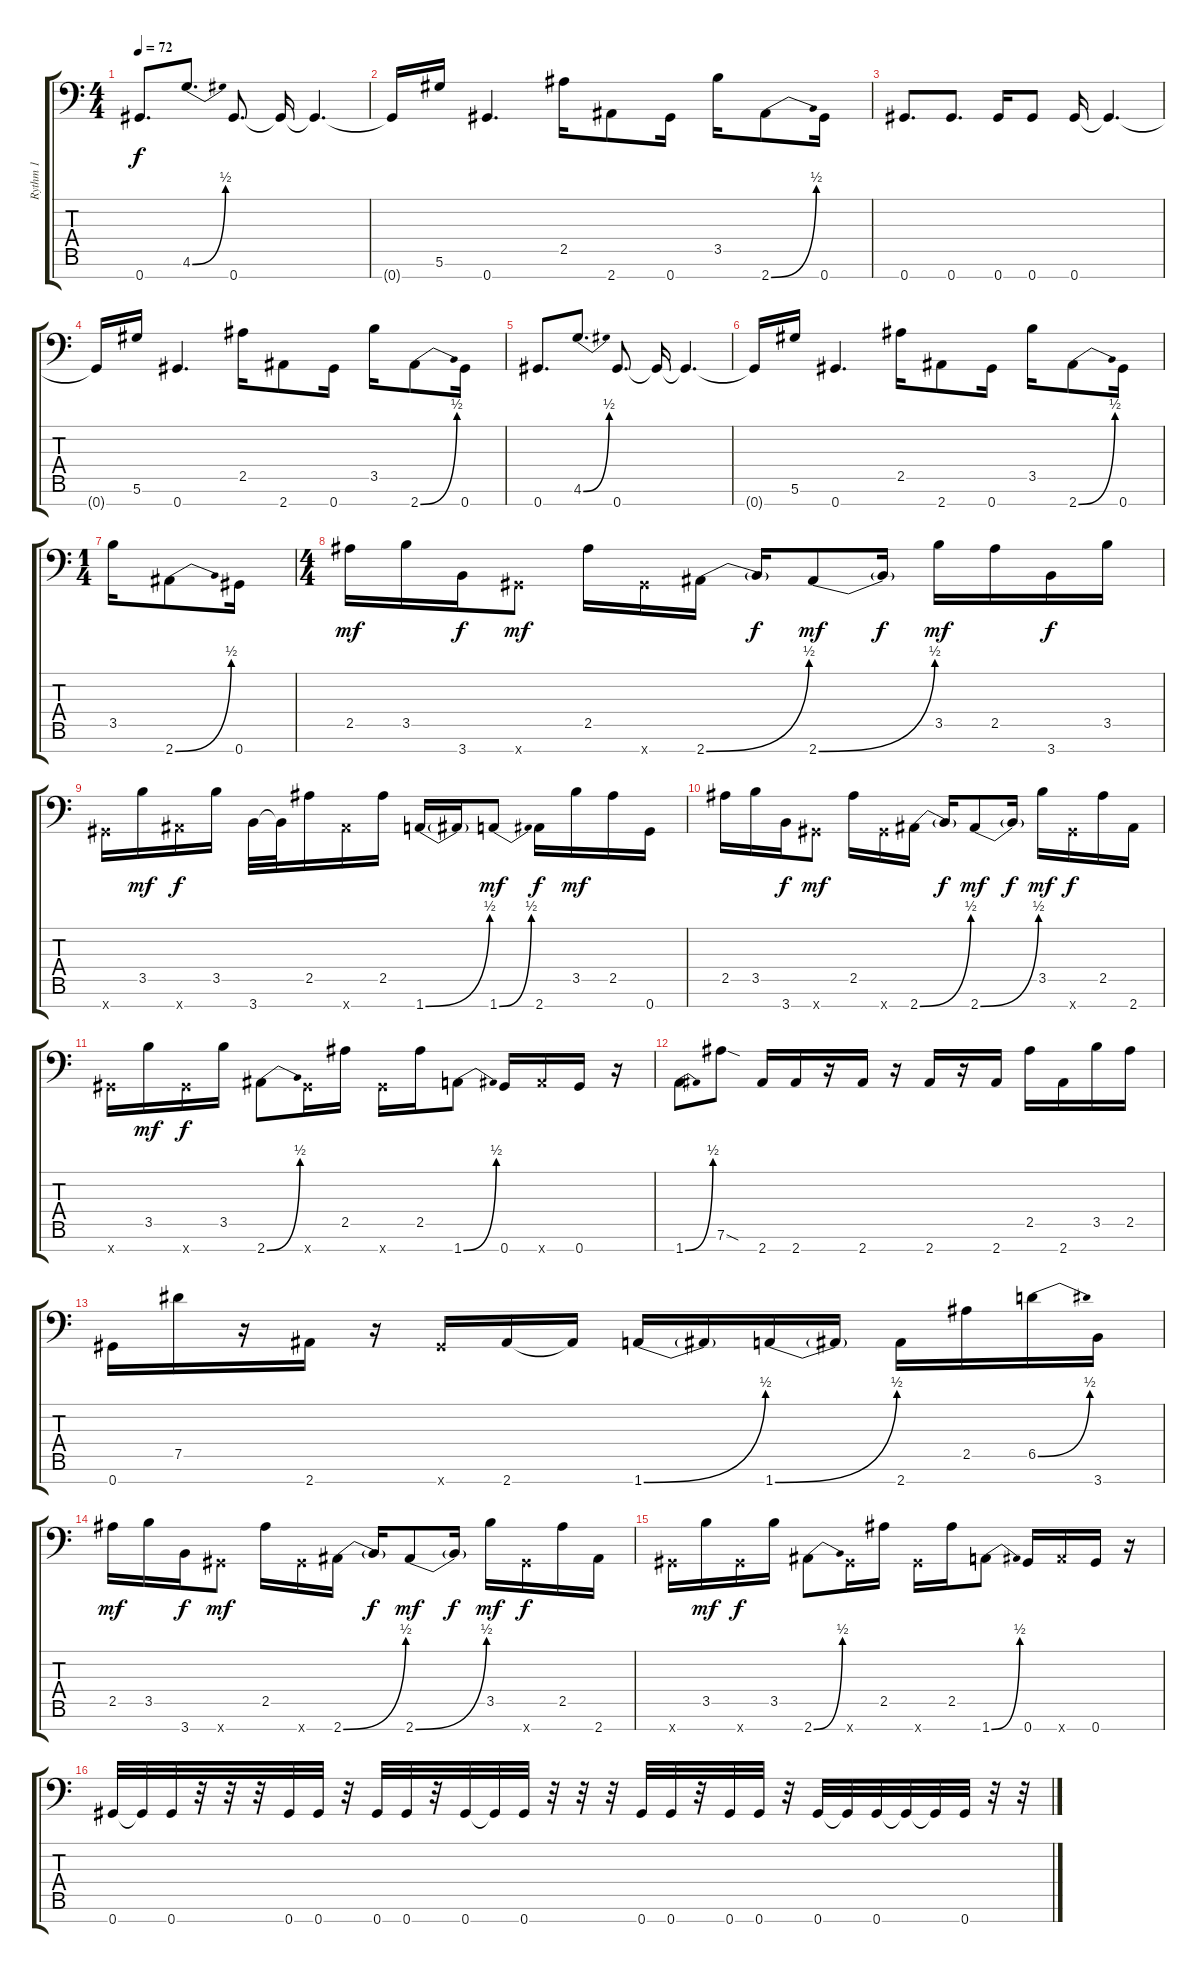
\track ("Rythm 1" "Rythm 1") {instrument distortionguitar}
\staff {score tabs}
\tuning (Eb4 Bb3 Gb3 Db3 Ab2 Eb2 Ab1) {hide}
\ts (4 4)
\tempo 72
\clef f4
\ks c
0.7.8{d dy f} 4.6{be (bend 0 0 60 2)}.8{d} 0.7.8{d} 0.7{t}.16 0.7{t}.4{d} |
0.7{t}.16 5.6.16 0.7.4{d} 2.5.16 2.7.8 0.7.16 3.5.16 2.7{be (bend 0 0 60 2)}.8 0.7.16 |
0.7.8{d} 0.7.8{d} 0.7.16 0.7.8 0.7.16 0.7{t}.4{d} |
0.7{t}.16 5.6.16 0.7.4{d} 2.5.16 2.7.8 0.7.16 3.5.16 2.7{be (bend 0 0 60 2)}.8 0.7.16 |
0.7.8{d} 4.6{be (bend 0 0 60 2)}.8{d} 0.7.8{d} 0.7{t}.16 0.7{t}.4{d} |
0.7{t}.16 5.6.16 0.7.4{d} 2.5.16 2.7.8 0.7.16 3.5.16 2.7{be (bend 0 0 60 2)}.8 0.7.16 |
\ts (1 4)
3.5.16 2.7{be (bend 0 0 60 2)}.8 0.7.16 |
\ts (4 4)
2.5.16{dy mf} 3.5.16 3.7.16{dy f} 0.7{x}.8{dy mf} 2.5.16 0.7{x}.16 2.7{be (bend 0 0 60 2)}.16 2.7{t}.16{dy f} 2.7{be (bend 0 0 60 2)}.8{dy mf} 2.7{t}.16{dy f} 3.5.16{dy mf} 2.5.16 3.7.16{dy f} 3.5.16 |
0.7{x}.16 3.5.16{dy mf} 2.7{x}.16{dy f} 3.5.16 3.7.32 3.7{t}.32 2.5.16 2.7{x}.16 2.5.16 1.7{be (bend 0 0 60 2)}.16 1.7{t}.16 1.7{be (bend 0 0 60 2)}.8{dy mf} 2.7.16{dy f} 3.5.16{dy mf} 2.5.16 0.7.16 |
2.5.16 3.5.16 3.7.16{dy f} 0.7{x}.8{dy mf} 2.5.16 0.7{x}.16 2.7{be (bend 0 0 60 2)}.16 2.7{t}.16{dy f} 2.7{be (bend 0 0 60 2)}.8{dy mf} 2.7{t}.16{dy f} 3.5.16{dy mf} 0.7{x}.16{dy f} 2.5.16 2.7.16 |
0.7{x}.16 3.5.16{dy mf} 0.7{x}.16{dy f} 3.5.16 2.7{be (bend 0 0 60 2)}.8 0.7{x}.16 2.5.16 0.7{x}.16 2.5.16 1.7{be (bend 0 0 60 2)}.8 0.7.16 2.7{x}.16 0.7.16 r.16 |
1.7{be (bend 0 0 60 2)}.8 7.6{sod}.8 2.7.16 2.7.16 r.16 2.7.16 r.16 2.7.16 r.16 2.7.16 2.5.16 2.7.16 3.5.16 2.5.16 |
0.7.16 7.5.16 r.16 2.7.16 r.16 0.7{x}.16 2.7.16 2.7{t}.16 1.7{be (bend 0 0 60 2)}.16 1.7{t}.16 1.7{be (bend 0 0 60 2)}.16 1.7{t}.16 2.7.16 2.5.16 6.5{be (bend 0 0 60 2)}.16 3.7.16 |
2.5.16{dy mf} 3.5.16 3.7.16{dy f} 0.7{x}.8{dy mf} 2.5.16 0.7{x}.16 2.7{be (bend 0 0 60 2)}.16 2.7{t}.16{dy f} 2.7{be (bend 0 0 60 2)}.8{dy mf} 2.7{t}.16{dy f} 3.5.16{dy mf} 0.7{x}.16{dy f} 2.5.16 2.7.16 |
0.7{x}.16 3.5.16{dy mf} 0.7{x}.16{dy f} 3.5.16 2.7{be (bend 0 0 60 2)}.8 0.7{x}.16 2.5.16 0.7{x}.16 2.5.16 1.7{be (bend 0 0 60 2)}.8 0.7.16 2.7{x}.16 0.7.16 r.16 |
0.7.32 0.7{t}.32 0.7.32 r.32 r.32 r.32 0.7.32 0.7.32 r.32 0.7.32 0.7.32 r.32 0.7.32 0.7{t}.32 0.7.32 r.32 r.32 r.32 0.7.32 0.7.32 r.32 0.7.32 0.7.32 r.32 0.7.32 0.7{t}.32 0.7.32 0.7{t}.32 0.7{t}.32 0.7.32 r.32 r.32
